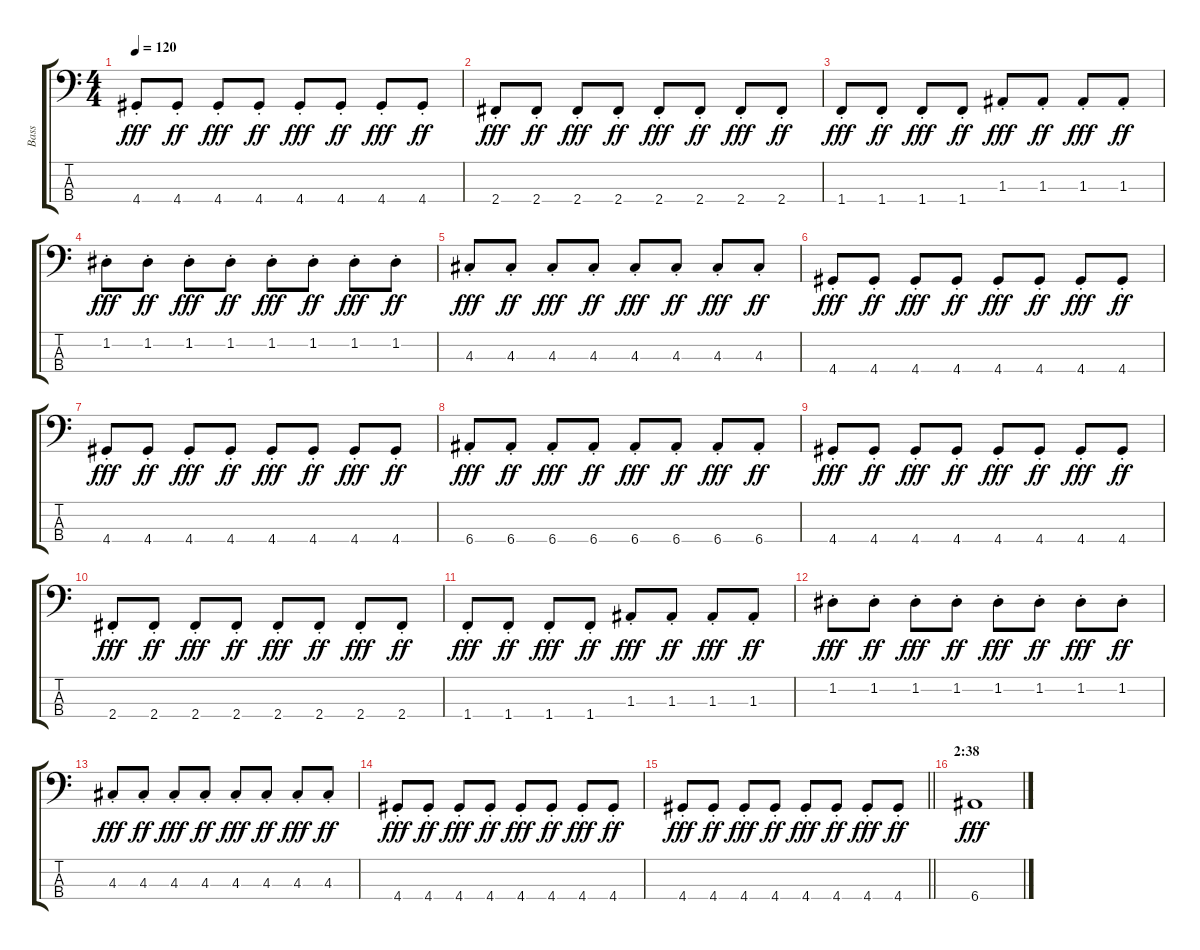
\track ("Bass" "Bass") {instrument electricbassfinger}
\staff {score tabs}
\tuning (G2 D2 A1 E1) {hide}
\ts (4 4)
\tempo 120
\clef f4
\ks c
4.4{st}.8{dy fff} 4.4{st}.8{dy ff} 4.4{st}.8{dy fff} 4.4{st}.8{dy ff} 4.4{st}.8{dy fff} 4.4{st}.8{dy ff} 4.4{st}.8{dy fff} 4.4{st}.8{dy ff} |
2.4{st}.8{dy fff} 2.4{st}.8{dy ff} 2.4{st}.8{dy fff} 2.4{st}.8{dy ff} 2.4{st}.8{dy fff} 2.4{st}.8{dy ff} 2.4{st}.8{dy fff} 2.4{st}.8{dy ff} |
1.4{st}.8{dy fff} 1.4{st}.8{dy ff} 1.4{st}.8{dy fff} 1.4{st}.8{dy ff} 1.3{st}.8{dy fff} 1.3{st}.8{dy ff} 1.3{st}.8{dy fff} 1.3{st}.8{dy ff} |
1.2{st}.8{dy fff} 1.2{st}.8{dy ff} 1.2{st}.8{dy fff} 1.2{st}.8{dy ff} 1.2{st}.8{dy fff} 1.2{st}.8{dy ff} 1.2{st}.8{dy fff} 1.2{st}.8{dy ff} |
4.3{st}.8{dy fff} 4.3{st}.8{dy ff} 4.3{st}.8{dy fff} 4.3{st}.8{dy ff} 4.3{st}.8{dy fff} 4.3{st}.8{dy ff} 4.3{st}.8{dy fff} 4.3{st}.8{dy ff} |
4.4{st}.8{dy fff} 4.4{st}.8{dy ff} 4.4{st}.8{dy fff} 4.4{st}.8{dy ff} 4.4{st}.8{dy fff} 4.4{st}.8{dy ff} 4.4{st}.8{dy fff} 4.4{st}.8{dy ff} |
4.4{st}.8{dy fff} 4.4{st}.8{dy ff} 4.4{st}.8{dy fff} 4.4{st}.8{dy ff} 4.4{st}.8{dy fff} 4.4{st}.8{dy ff} 4.4{st}.8{dy fff} 4.4{st}.8{dy ff} |
6.4{st}.8{dy fff} 6.4{st}.8{dy ff} 6.4{st}.8{dy fff} 6.4{st}.8{dy ff} 6.4{st}.8{dy fff} 6.4{st}.8{dy ff} 6.4{st}.8{dy fff} 6.4{st}.8{dy ff} |
4.4{st}.8{dy fff} 4.4{st}.8{dy ff} 4.4{st}.8{dy fff} 4.4{st}.8{dy ff} 4.4{st}.8{dy fff} 4.4{st}.8{dy ff} 4.4{st}.8{dy fff} 4.4{st}.8{dy ff} |
2.4{st}.8{dy fff} 2.4{st}.8{dy ff} 2.4{st}.8{dy fff} 2.4{st}.8{dy ff} 2.4{st}.8{dy fff} 2.4{st}.8{dy ff} 2.4{st}.8{dy fff} 2.4{st}.8{dy ff} |
1.4{st}.8{dy fff} 1.4{st}.8{dy ff} 1.4{st}.8{dy fff} 1.4{st}.8{dy ff} 1.3{st}.8{dy fff} 1.3{st}.8{dy ff} 1.3{st}.8{dy fff} 1.3{st}.8{dy ff} |
1.2{st}.8{dy fff} 1.2{st}.8{dy ff} 1.2{st}.8{dy fff} 1.2{st}.8{dy ff} 1.2{st}.8{dy fff} 1.2{st}.8{dy ff} 1.2{st}.8{dy fff} 1.2{st}.8{dy ff} |
4.3{st}.8{dy fff} 4.3{st}.8{dy ff} 4.3{st}.8{dy fff} 4.3{st}.8{dy ff} 4.3{st}.8{dy fff} 4.3{st}.8{dy ff} 4.3{st}.8{dy fff} 4.3{st}.8{dy ff} |
4.4{st}.8{dy fff} 4.4{st}.8{dy ff} 4.4{st}.8{dy fff} 4.4{st}.8{dy ff} 4.4{st}.8{dy fff} 4.4{st}.8{dy ff} 4.4{st}.8{dy fff} 4.4{st}.8{dy ff} |
\barLineRight lightlight
4.4{st}.8{dy fff} 4.4{st}.8{dy ff} 4.4{st}.8{dy fff} 4.4{st}.8{dy ff} 4.4{st}.8{dy fff} 4.4{st}.8{dy ff} 4.4{st}.8{dy fff} 4.4{st}.8{dy ff} |
\section ("" "2:38")
6.4.1{dy fff}
